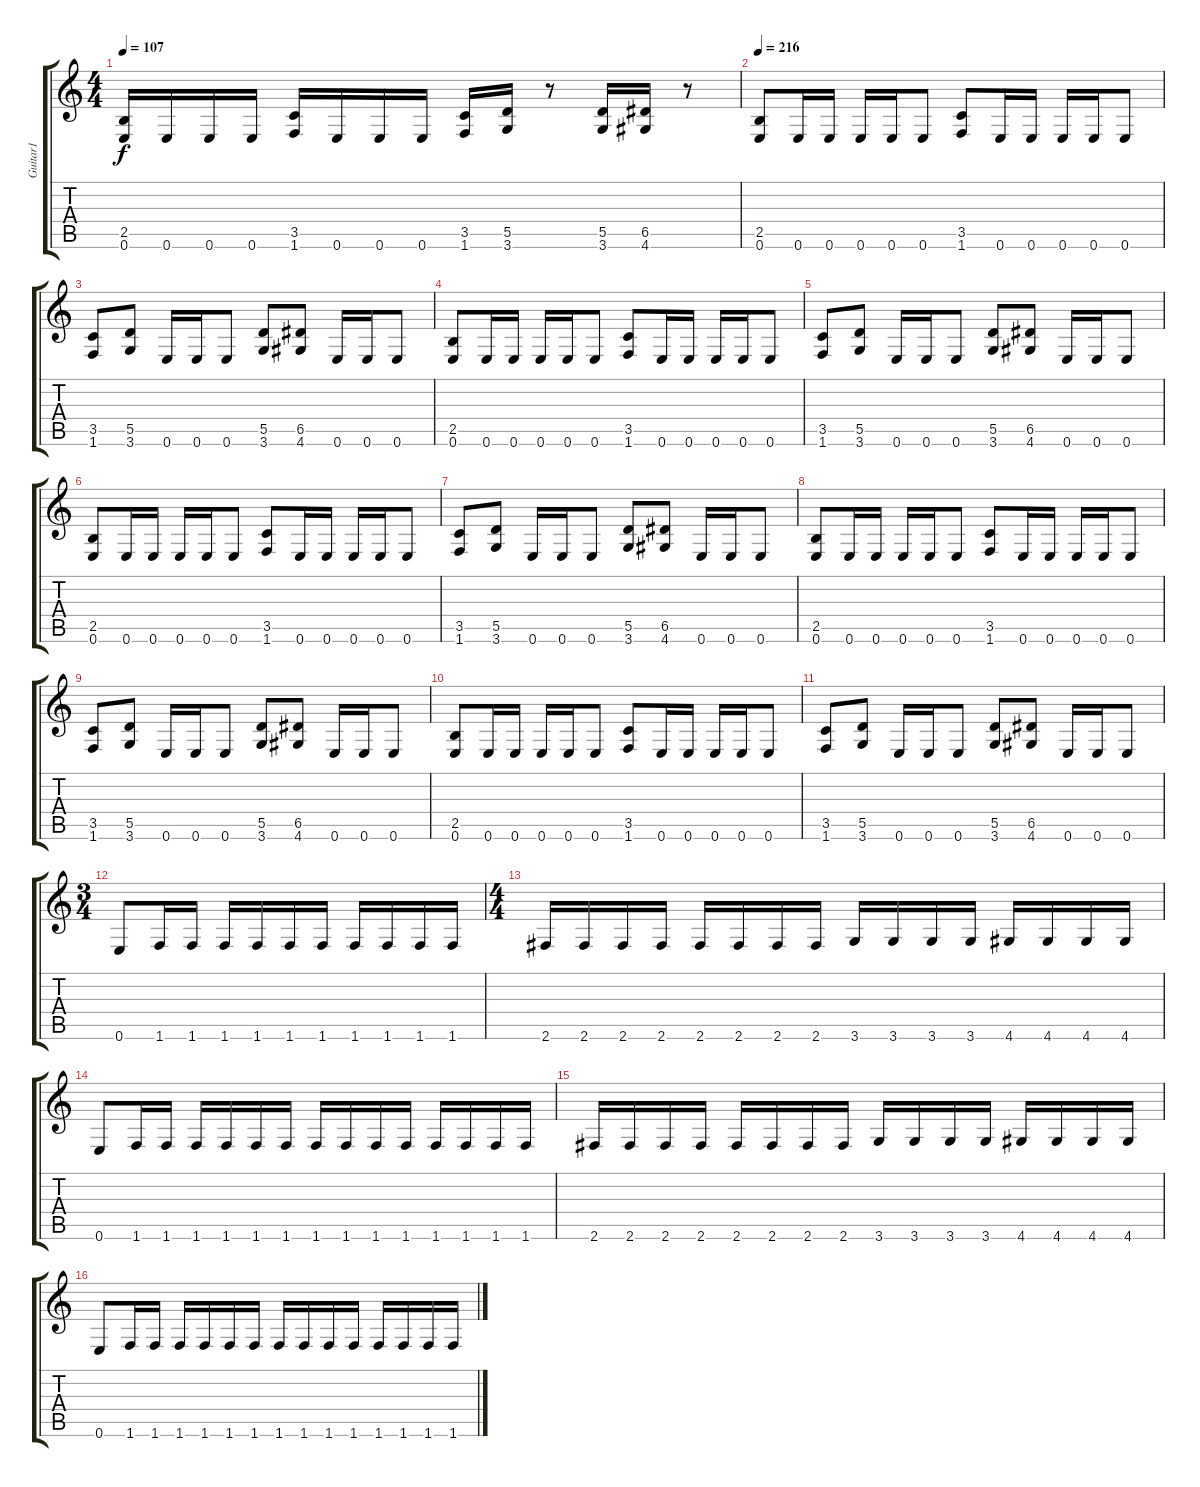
\track ("Guitar1" "Guitar1") {instrument distortionguitar}
\staff {score tabs}
\tuning (E4 B3 G3 D3 A2 E2) {hide}
\ts (4 4)
\tempo 107
\clef g2
\ks c
(2.5 0.6).16{dy f} 0.6.16 0.6.16 0.6.16 (3.5 1.6).16 0.6.16 0.6.16 0.6.16 (3.5 1.6).16 (5.5 3.6).16 r.8 (5.5 3.6).16 (6.5 4.6).16 r.8 |
\tempo 216
(2.5 0.6).8 0.6.16 0.6.16 0.6.16 0.6.16 0.6.8 (3.5 1.6).8 0.6.16 0.6.16 0.6.16 0.6.16 0.6.8 |
(3.5 1.6).8 (5.5 3.6).8 0.6.16 0.6.16 0.6.8 (5.5 3.6).8 (6.5 4.6).8 0.6.16 0.6.16 0.6.8 |
(2.5 0.6).8 0.6.16 0.6.16 0.6.16 0.6.16 0.6.8 (3.5 1.6).8 0.6.16 0.6.16 0.6.16 0.6.16 0.6.8 |
(3.5 1.6).8 (5.5 3.6).8 0.6.16 0.6.16 0.6.8 (5.5 3.6).8 (6.5 4.6).8 0.6.16 0.6.16 0.6.8 |
(2.5 0.6).8 0.6.16 0.6.16 0.6.16 0.6.16 0.6.8 (3.5 1.6).8 0.6.16 0.6.16 0.6.16 0.6.16 0.6.8 |
(3.5 1.6).8 (5.5 3.6).8 0.6.16 0.6.16 0.6.8 (5.5 3.6).8 (6.5 4.6).8 0.6.16 0.6.16 0.6.8 |
(2.5 0.6).8 0.6.16 0.6.16 0.6.16 0.6.16 0.6.8 (3.5 1.6).8 0.6.16 0.6.16 0.6.16 0.6.16 0.6.8 |
(3.5 1.6).8 (5.5 3.6).8 0.6.16 0.6.16 0.6.8 (5.5 3.6).8 (6.5 4.6).8 0.6.16 0.6.16 0.6.8 |
(2.5 0.6).8 0.6.16 0.6.16 0.6.16 0.6.16 0.6.8 (3.5 1.6).8 0.6.16 0.6.16 0.6.16 0.6.16 0.6.8 |
(3.5 1.6).8 (5.5 3.6).8 0.6.16 0.6.16 0.6.8 (5.5 3.6).8 (6.5 4.6).8 0.6.16 0.6.16 0.6.8 |
\ts (3 4)
0.6.8 1.6.16 1.6.16 1.6.16 1.6.16 1.6.16 1.6.16 1.6.16 1.6.16 1.6.16 1.6.16 |
\ts (4 4)
2.6.16 2.6.16 2.6.16 2.6.16 2.6.16 2.6.16 2.6.16 2.6.16 3.6.16 3.6.16 3.6.16 3.6.16 4.6.16 4.6.16 4.6.16 4.6.16 |
0.6.8 1.6.16 1.6.16 1.6.16 1.6.16 1.6.16 1.6.16 1.6.16 1.6.16 1.6.16 1.6.16 1.6.16 1.6.16 1.6.16 1.6.16 |
2.6.16 2.6.16 2.6.16 2.6.16 2.6.16 2.6.16 2.6.16 2.6.16 3.6.16 3.6.16 3.6.16 3.6.16 4.6.16 4.6.16 4.6.16 4.6.16 |
0.6.8 1.6.16 1.6.16 1.6.16 1.6.16 1.6.16 1.6.16 1.6.16 1.6.16 1.6.16 1.6.16 1.6.16 1.6.16 1.6.16 1.6.16
